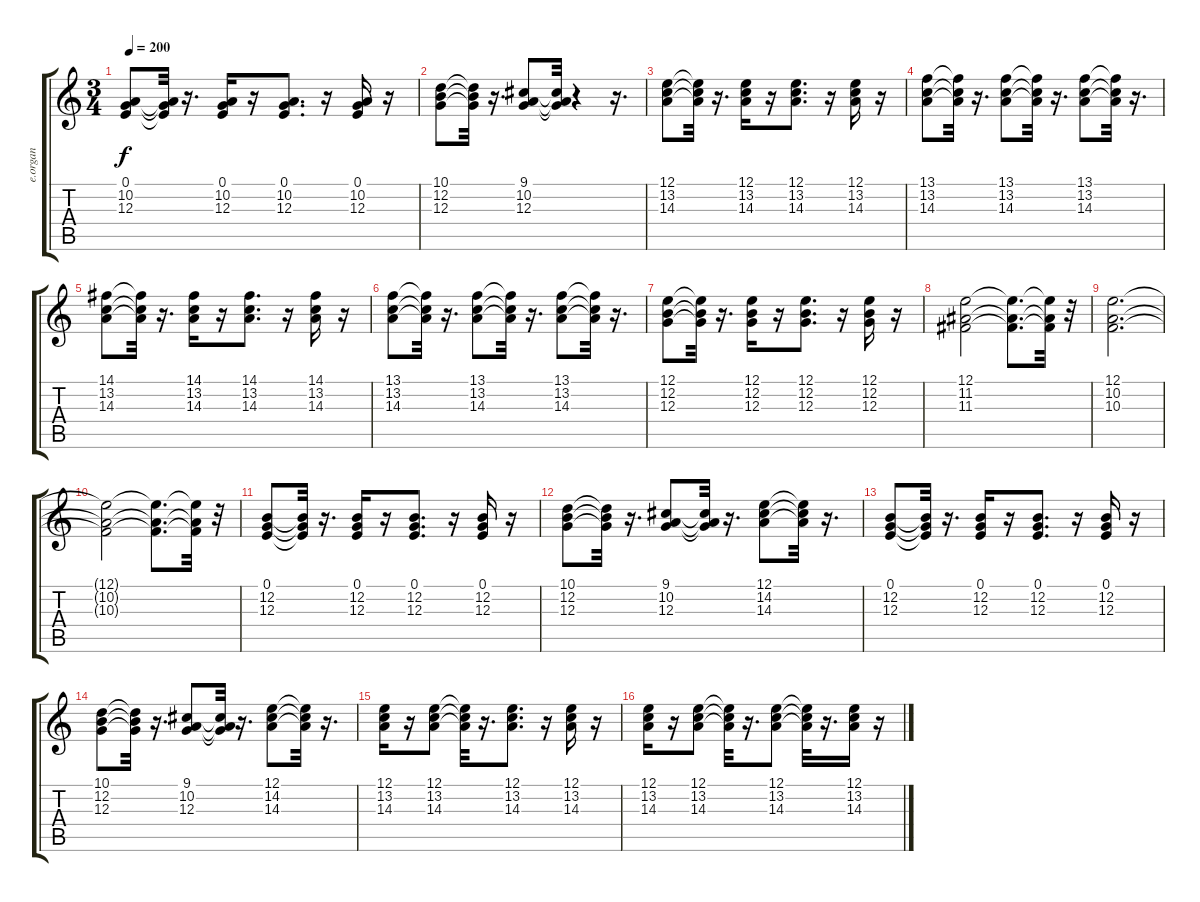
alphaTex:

\track ("e.organ" "e.organ") {instrument rockorgan}
\staff {score tabs}
\tuning (E4 B3 G3 D3 A2 E2) {hide}
\ts (3 4)
\tempo 200
\clef g2
\ks c
(0.1 10.2 12.3).8{dy f} (0.1{t} 10.2{t} 12.3{t}).32 r.16{d} (0.1 10.2 12.3).16 r.16 (0.1 10.2 12.3).8{d} r.16 (0.1 10.2 12.3).16 r.16 |
(10.1 12.2 12.3).8 (10.1{t} 12.2{t} 12.3{t}).32 r.16{d} (9.1 10.2 12.3).8 (9.1{t} 10.2{t} 12.3{t}).32 r.4 r.16{d} |
(12.1 13.2 14.3).8 (12.1{t} 13.2{t} 14.3{t}).32 r.16{d} (12.1 13.2 14.3).16 r.16 (12.1 13.2 14.3).8{d} r.16 (12.1 13.2 14.3).16 r.16 |
(13.1 13.2 14.3).8 (13.1{t} 13.2{t} 14.3{t}).32 r.16{d} (13.1 13.2 14.3).8 (13.1{t} 13.2{t} 14.3{t}).32 r.16{d} (13.1 13.2 14.3).8 (13.1{t} 13.2{t} 14.3{t}).32 r.16{d} |
(14.1 13.2 14.3).8 (14.1{t} 13.2{t} 14.3{t}).32 r.16{d} (14.1 13.2 14.3).16 r.16 (14.1 13.2 14.3).8{d} r.16 (14.1 13.2 14.3).16 r.16 |
(13.1 13.2 14.3).8 (13.1{t} 13.2{t} 14.3{t}).32 r.16{d} (13.1 13.2 14.3).8 (13.1{t} 13.2{t} 14.3{t}).32 r.16{d} (13.1 13.2 14.3).8 (13.1{t} 13.2{t} 14.3{t}).32 r.16{d} |
(12.1 12.2 12.3).8 (12.1{t} 12.2{t} 12.3{t}).32 r.16{d} (12.1 12.2 12.3).16 r.16 (12.1 12.2 12.3).8{d} r.16 (12.1 12.2 12.3).16 r.16 |
(12.1 11.2 11.3).2 (12.1{t} 11.2{t} 11.3{t}).8{d} (12.1{t} 11.2{t} 11.3{t}).32 r.32 |
(12.1 10.2 10.3).2{d} |
(12.1{t} 10.2{t} 10.3{t}).2 (12.1{t} 10.2{t} 10.3{t}).8{d} (12.1{t} 10.2{t} 10.3{t}).32 r.32 |
(0.1 12.2 12.3).8 (0.1{t} 12.2{t} 12.3{t}).32 r.16{d} (0.1 12.2 12.3).16 r.16 (0.1 12.2 12.3).8{d} r.16 (0.1 12.2 12.3).16 r.16 |
(10.1 12.2 12.3).8 (10.1{t} 12.2{t} 12.3{t}).32 r.16{d} (9.1 10.2 12.3).8 (9.1{t} 10.2{t} 12.3{t}).32 r.16{d} (12.1 14.2 14.3).8 (12.1{t} 14.2{t} 14.3{t}).32 r.16{d} |
(0.1 12.2 12.3).8 (0.1{t} 12.2{t} 12.3{t}).32 r.16{d} (0.1 12.2 12.3).16 r.16 (0.1 12.2 12.3).8{d} r.16 (0.1 12.2 12.3).16 r.16 |
(10.1 12.2 12.3).8 (10.1{t} 12.2{t} 12.3{t}).32 r.16{d} (9.1 10.2 12.3).8 (9.1{t} 10.2{t} 12.3{t}).32 r.16{d} (12.1 14.2 14.3).8 (12.1{t} 14.2{t} 14.3{t}).32 r.16{d} |
(12.1 13.2 14.3).16 r.16 (12.1 13.2 14.3).8 (12.1{t} 13.2{t} 14.3{t}).32 r.16{d} (12.1 13.2 14.3).8{d} r.16 (12.1 13.2 14.3).16 r.16 |
(12.1 13.2 14.3).16 r.16 (12.1 13.2 14.3).8 (12.1{t} 13.2{t} 14.3{t}).32 r.16{d} (12.1 13.2 14.3).8 (12.1{t} 13.2{t} 14.3{t}).32 r.16{d} (12.1 13.2 14.3).16 r.16
